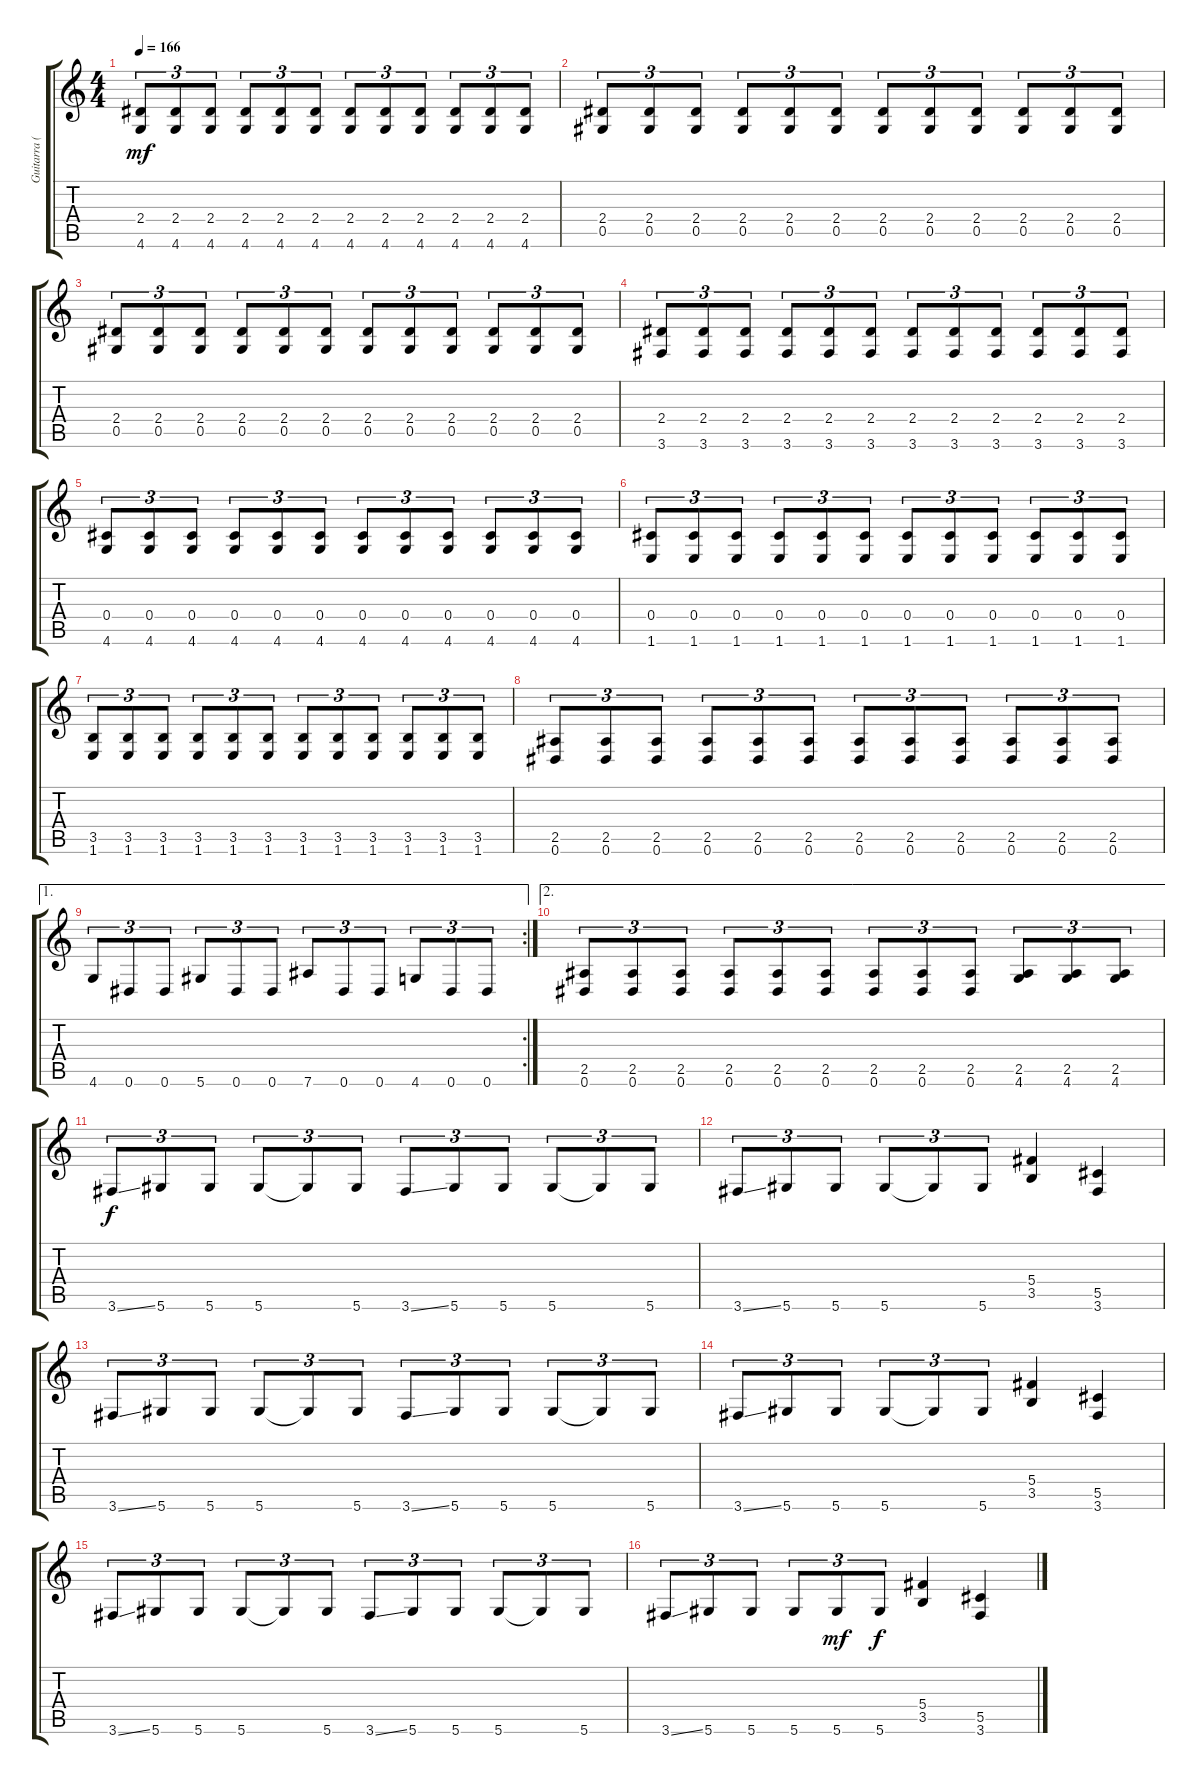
\track ("Guitarra (Walter Giardino)" "Guitarra (") {instrument distortionguitar}
\staff {score tabs}
\tuning (Eb4 Bb3 Gb3 Db3 Ab2 Eb2) {hide}
\ts (4 4)
\tempo 166
\clef g2
\ks c
(2.4 4.6).8{tu (3 2) dy mf} (2.4 4.6).8{tu (3 2)} (2.4 4.6).8{tu (3 2)} (2.4 4.6).8{tu (3 2)} (2.4 4.6).8{tu (3 2)} (2.4 4.6).8{tu (3 2)} (2.4 4.6).8{tu (3 2)} (2.4 4.6).8{tu (3 2)} (2.4 4.6).8{tu (3 2)} (2.4 4.6).8{tu (3 2)} (2.4 4.6).8{tu (3 2)} (2.4 4.6).8{tu (3 2)} |
(2.4 0.5).8{tu (3 2)} (2.4 0.5).8{tu (3 2)} (2.4 0.5).8{tu (3 2)} (2.4 0.5).8{tu (3 2)} (2.4 0.5).8{tu (3 2)} (2.4 0.5).8{tu (3 2)} (2.4 0.5).8{tu (3 2)} (2.4 0.5).8{tu (3 2)} (2.4 0.5).8{tu (3 2)} (2.4 0.5).8{tu (3 2)} (2.4 0.5).8{tu (3 2)} (2.4 0.5).8{tu (3 2)} |
(2.4 0.5).8{tu (3 2)} (2.4 0.5).8{tu (3 2)} (2.4 0.5).8{tu (3 2)} (2.4 0.5).8{tu (3 2)} (2.4 0.5).8{tu (3 2)} (2.4 0.5).8{tu (3 2)} (2.4 0.5).8{tu (3 2)} (2.4 0.5).8{tu (3 2)} (2.4 0.5).8{tu (3 2)} (2.4 0.5).8{tu (3 2)} (2.4 0.5).8{tu (3 2)} (2.4 0.5).8{tu (3 2)} |
(2.4 3.6).8{tu (3 2)} (2.4 3.6).8{tu (3 2)} (2.4 3.6).8{tu (3 2)} (2.4 3.6).8{tu (3 2)} (2.4 3.6).8{tu (3 2)} (2.4 3.6).8{tu (3 2)} (2.4 3.6).8{tu (3 2)} (2.4 3.6).8{tu (3 2)} (2.4 3.6).8{tu (3 2)} (2.4 3.6).8{tu (3 2)} (2.4 3.6).8{tu (3 2)} (2.4 3.6).8{tu (3 2)} |
(0.4 4.6).8{tu (3 2)} (0.4 4.6).8{tu (3 2)} (0.4 4.6).8{tu (3 2)} (0.4 4.6).8{tu (3 2)} (0.4 4.6).8{tu (3 2)} (0.4 4.6).8{tu (3 2)} (0.4 4.6).8{tu (3 2)} (0.4 4.6).8{tu (3 2)} (0.4 4.6).8{tu (3 2)} (0.4 4.6).8{tu (3 2)} (0.4 4.6).8{tu (3 2)} (0.4 4.6).8{tu (3 2)} |
(0.4 1.6).8{tu (3 2)} (0.4 1.6).8{tu (3 2)} (0.4 1.6).8{tu (3 2)} (0.4 1.6).8{tu (3 2)} (0.4 1.6).8{tu (3 2)} (0.4 1.6).8{tu (3 2)} (0.4 1.6).8{tu (3 2)} (0.4 1.6).8{tu (3 2)} (0.4 1.6).8{tu (3 2)} (0.4 1.6).8{tu (3 2)} (0.4 1.6).8{tu (3 2)} (0.4 1.6).8{tu (3 2)} |
(3.5 1.6).8{tu (3 2)} (3.5 1.6).8{tu (3 2)} (3.5 1.6).8{tu (3 2)} (3.5 1.6).8{tu (3 2)} (3.5 1.6).8{tu (3 2)} (3.5 1.6).8{tu (3 2)} (3.5 1.6).8{tu (3 2)} (3.5 1.6).8{tu (3 2)} (3.5 1.6).8{tu (3 2)} (3.5 1.6).8{tu (3 2)} (3.5 1.6).8{tu (3 2)} (3.5 1.6).8{tu (3 2)} |
(2.5 0.6).8{tu (3 2)} (2.5 0.6).8{tu (3 2)} (2.5 0.6).8{tu (3 2)} (2.5 0.6).8{tu (3 2)} (2.5 0.6).8{tu (3 2)} (2.5 0.6).8{tu (3 2)} (2.5 0.6).8{tu (3 2)} (2.5 0.6).8{tu (3 2)} (2.5 0.6).8{tu (3 2)} (2.5 0.6).8{tu (3 2)} (2.5 0.6).8{tu (3 2)} (2.5 0.6).8{tu (3 2)} |
\ae 1
\rc 2
4.6.8{tu (3 2)} 0.6.8{tu (3 2)} 0.6.8{tu (3 2)} 5.6.8{tu (3 2)} 0.6.8{tu (3 2)} 0.6.8{tu (3 2)} 7.6.8{tu (3 2)} 0.6.8{tu (3 2)} 0.6.8{tu (3 2)} 4.6.8{tu (3 2)} 0.6.8{tu (3 2)} 0.6.8{tu (3 2)} |
\ae 2
(2.5 0.6).8{tu (3 2)} (2.5 0.6).8{tu (3 2)} (2.5 0.6).8{tu (3 2)} (2.5 0.6).8{tu (3 2)} (2.5 0.6).8{tu (3 2)} (2.5 0.6).8{tu (3 2)} (2.5 0.6).8{tu (3 2)} (2.5 0.6).8{tu (3 2)} (2.5 0.6).8{tu (3 2)} (2.5 4.6).8{tu (3 2)} (2.5 4.6).8{tu (3 2)} (2.5 4.6).8{tu (3 2)} |
3.6{ss}.8{tu (3 2) dy f} 5.6.8{tu (3 2)} 5.6.8{tu (3 2)} 5.6.8{tu (3 2)} 5.6{t}.8{tu (3 2)} 5.6.8{tu (3 2)} 3.6{ss}.8{tu (3 2)} 5.6.8{tu (3 2)} 5.6.8{tu (3 2)} 5.6.8{tu (3 2)} 5.6{t}.8{tu (3 2)} 5.6.8{tu (3 2)} |
3.6{ss}.8{tu (3 2)} 5.6.8{tu (3 2)} 5.6.8{tu (3 2)} 5.6.8{tu (3 2)} 5.6{t}.8{tu (3 2)} 5.6.8{tu (3 2)} (5.4 3.5).4 (5.5 3.6).4 |
3.6{ss}.8{tu (3 2)} 5.6.8{tu (3 2)} 5.6.8{tu (3 2)} 5.6.8{tu (3 2)} 5.6{t}.8{tu (3 2)} 5.6.8{tu (3 2)} 3.6{ss}.8{tu (3 2)} 5.6.8{tu (3 2)} 5.6.8{tu (3 2)} 5.6.8{tu (3 2)} 5.6{t}.8{tu (3 2)} 5.6.8{tu (3 2)} |
3.6{ss}.8{tu (3 2)} 5.6.8{tu (3 2)} 5.6.8{tu (3 2)} 5.6.8{tu (3 2)} 5.6{t}.8{tu (3 2)} 5.6.8{tu (3 2)} (5.4 3.5).4 (5.5 3.6).4 |
3.6{ss}.8{tu (3 2)} 5.6.8{tu (3 2)} 5.6.8{tu (3 2)} 5.6.8{tu (3 2)} 5.6{t}.8{tu (3 2)} 5.6.8{tu (3 2)} 3.6{ss}.8{tu (3 2)} 5.6.8{tu (3 2)} 5.6.8{tu (3 2)} 5.6.8{tu (3 2)} 5.6{t}.8{tu (3 2)} 5.6.8{tu (3 2)} |
3.6{ss}.8{tu (3 2)} 5.6.8{tu (3 2)} 5.6.8{tu (3 2)} 5.6.8{tu (3 2)} 5.6.8{tu (3 2) dy mf} 5.6.8{tu (3 2) dy f} (5.4 3.5).4 (5.5 3.6).4
